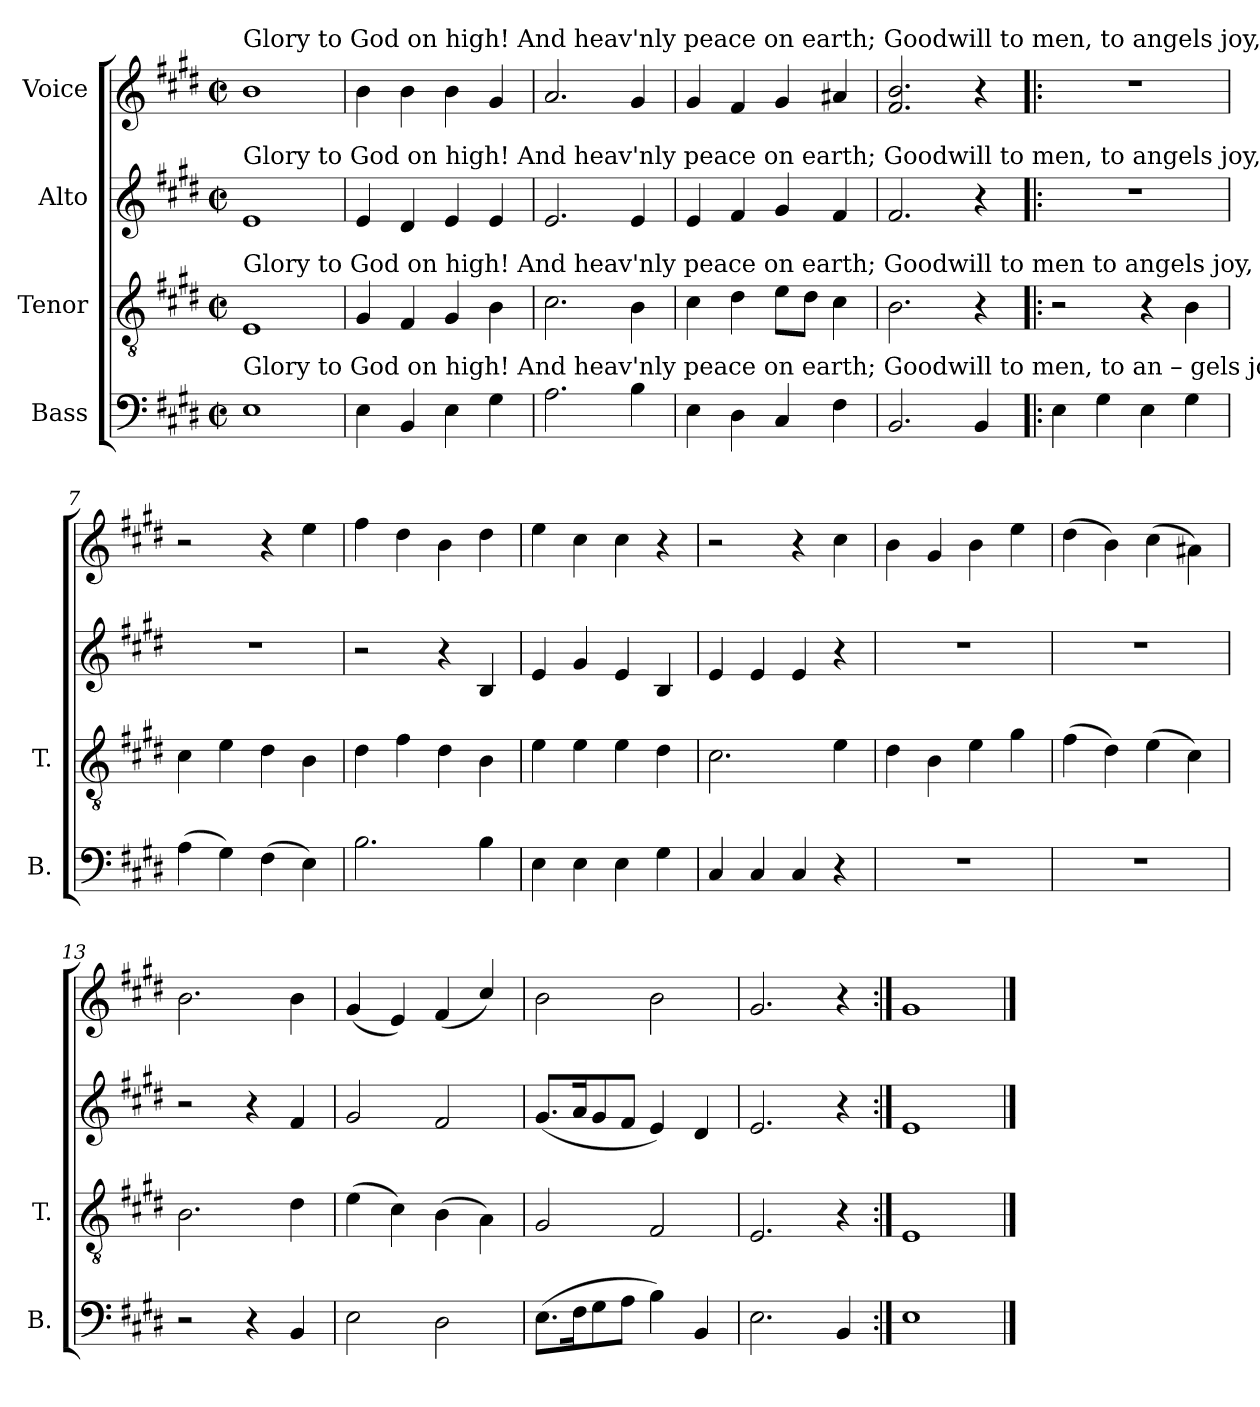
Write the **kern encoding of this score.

**kern	**kern	**kern	**kern
*part4	*part3	*part2	*part1
*staff4	*staff3	*staff2	*staff1
*I"Bass	*I"Tenor	*I"Alto	*I"Voice
*I'B.	*I'T.	*	*
*clefF4	*clefGv2	*clefG2	*clefG2
*k[f#c#g#d#]	*k[f#c#g#d#]	*k[f#c#g#d#]	*k[f#c#g#d#]
*M2/2	*M2/2	*M2/2	*M2/2
*met(c|)	*met(c|)	*met(c|)	*met(c|)
*MM140	*MM140	*MM140	*MM140
=1	=1	=1	=1
!	!	!	!LO:TX:a:t=Glory to God on high! And heav'nly peace on earth;                                               Goodwill to men, to angels joy,                    Goodwill to men, to an   –  gels    joy,   At     our     Re  –  dee        –       mer's   birth!
!	!	!LO:TX:a:t=Glory to God on high! And heav'nly peace on earth;                                                                            Goodwill to men, to angels joy,                                                                         At    our     Re   –   dee        –        mer's  birth!	!
!	!LO:TX:a:t=Glory to God on high! And heav'nly peace on earth;                  Goodwill to men to angels joy, At our Redeemer's birth! Goodwill to men to  an  –  gels  joy,  At     our     Re    –    dee      –      mer's    birth!	!	!
!LO:TX:a:t=Glory to God on high! And heav'nly peace on earth; Goodwill to men, to  an – gels  joy,      Goodwill to men, to angels joy                                                                        At   our    Re    –   dee        –      mer's birth!  Good–	!	!	!
1E!	1E!	1e!	1b!
=2	=2	=2	=2
4E!\	4G#!/	4e!/	4b!\
4BB!/	4F#!/	4d#!/	4b!\
4E!\	4G#!/	4e!/	4b!\
4G#!\	4B!\	4e!/	4g#!/
=3	=3	=3	=3
2.A!\	2.c#!\	2.e!/	2.a!/
4B!\	4B!\	4e!/	4g#!/
=4	=4	=4	=4
4E!\	4c#!\	4e!/	4g#!/
4D#!\	4d#!\	4f#!/	4f#!/
4C#!/	8e!\L	4g#!/	4g#!/
.	8d#!\J	.	.
4F#!\	4c#!\	4f#!/	4a#X!/
=5	=5	=5	=5
2.BB!/	2.B!\	2.f#!/	2.f#!/ 2.b!/
4BB!/	4r	4r	4r
=6!|:	=6!|:	=6!|:	=6!|:
4E!\	2r	1r	1r
4G#!\	.	.	.
4E!\	4r	.	.
4G#!\	4B!\	.	.
=7	=7	=7	=7
(4A!\	4c#!\	1r	2r
4G#!\)	4e!\	.	.
(4F#!\	4d#!\	.	4r
4E!\)	4B!\	.	4ee!\
=8	=8	=8	=8
2.B!\	4d#!\	2r	4ff#!\
.	4f#!\	.	4dd#!\
.	4d#!\	4r	4b!\
4B!\	4B!\	4B!/	4dd#!\
=9	=9	=9	=9
4E!\	4e!\	4e!/	4ee!\
4E!\	4e!\	4g#!/	4cc#!\
4E!\	4e!\	4e!/	4cc#!\
4G#!\	4d#!\	4B!/	4r
=10	=10	=10	=10
4C#!/	2.c#!\	4e!/	2r
4C#!/	.	4e!/	.
4C#!/	.	4e!/	4r
4r	4e!\	4r	4cc#!\
=11	=11	=11	=11
1r	4d#!\	1r	4b!\
.	4B!\	.	4g#!/
.	4e!\	.	4b!\
.	4g#!\	.	4ee!\
=12	=12	=12	=12
1r	(4f#!\	1r	(4dd#!\
.	4d#!\)	.	4b!\)
.	(4e!\	.	(4cc#!\
.	4c#!\)	.	4a#X!\)
=13	=13	=13	=13
2r	2.B!\	2r	2.b!\
4r	.	4r	.
4BB!/	4d#!\	4f#!/	4b!\
=14	=14	=14	=14
2E!\	(4e!\	2g#!/	(4g#!/
.	4c#!\)	.	4e!/)
2D#!\	(4B!\	2f#!/	(4f#!/
.	4A!\)	.	4cc#!/)
=15	=15	=15	=15
(8.E!\L	2G#!/	(8.g#!/L	2b!\
16F#!\K	.	16a!/K	.
8G#!\	.	8g#!/	.
8A!\J	.	8f#!/J	.
4B!\)	2F#!/	4e!/)	2b!\
4BB!/	.	4d#!/	.
=16	=16	=16	=16
2.E!\	2.E!/	2.e!/	2.g#!/
4BB!/	4r	4r	4r
=17:|!	=17:|!	=17:|!	=17:|!
1E!	1E!	1e!	1g#!
==	==	==	==
*-	*-	*-	*-
